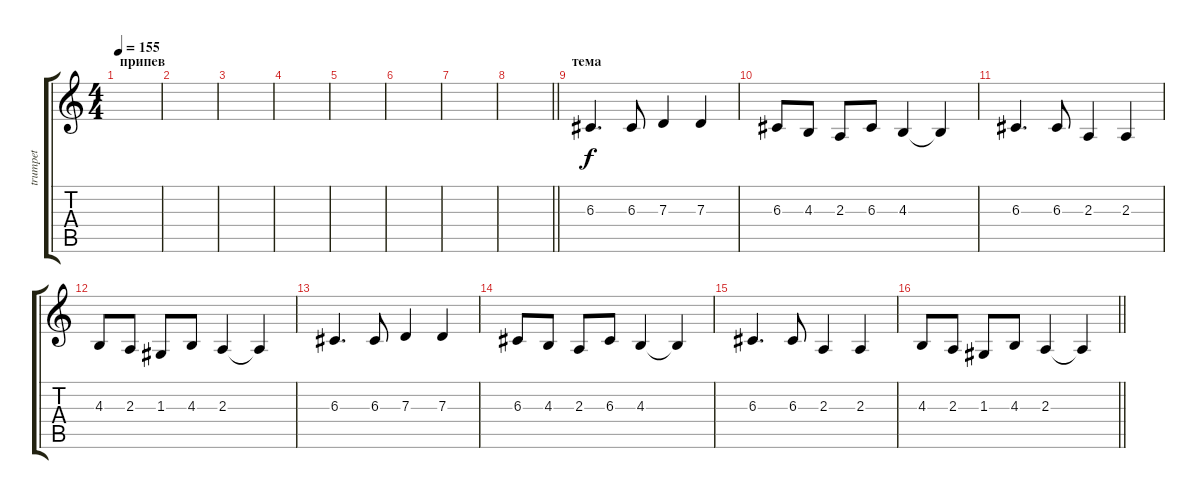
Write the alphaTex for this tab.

\track ("trumpet" "trumpet") {instrument tuba}
\staff {score tabs}
\tuning (E4 B3 G3 D3 A2 E2) {hide}
\ts (4 4)
\section ("" "припев")
\tempo 155
\clef g2
\ks c
|
|
|
|
|
|
|
\barLineRight lightlight
|
\section ("" "тема")
6.3.4{d} 6.3.8 7.3.4 7.3.4 |
6.3.8 4.3.8 2.3.8 6.3.8 4.3.4 4.3{t}.4 |
6.3.4{d} 6.3.8 2.3.4 2.3.4 |
4.3.8 2.3.8 1.3.8 4.3.8 2.3.4 2.3{t}.4 |
6.3.4{d} 6.3.8 7.3.4 7.3.4 |
6.3.8 4.3.8 2.3.8 6.3.8 4.3.4 4.3{t}.4 |
6.3.4{d} 6.3.8 2.3.4 2.3.4 |
\barLineRight lightlight
4.3.8 2.3.8 1.3.8 4.3.8 2.3.4 2.3{t}.4
